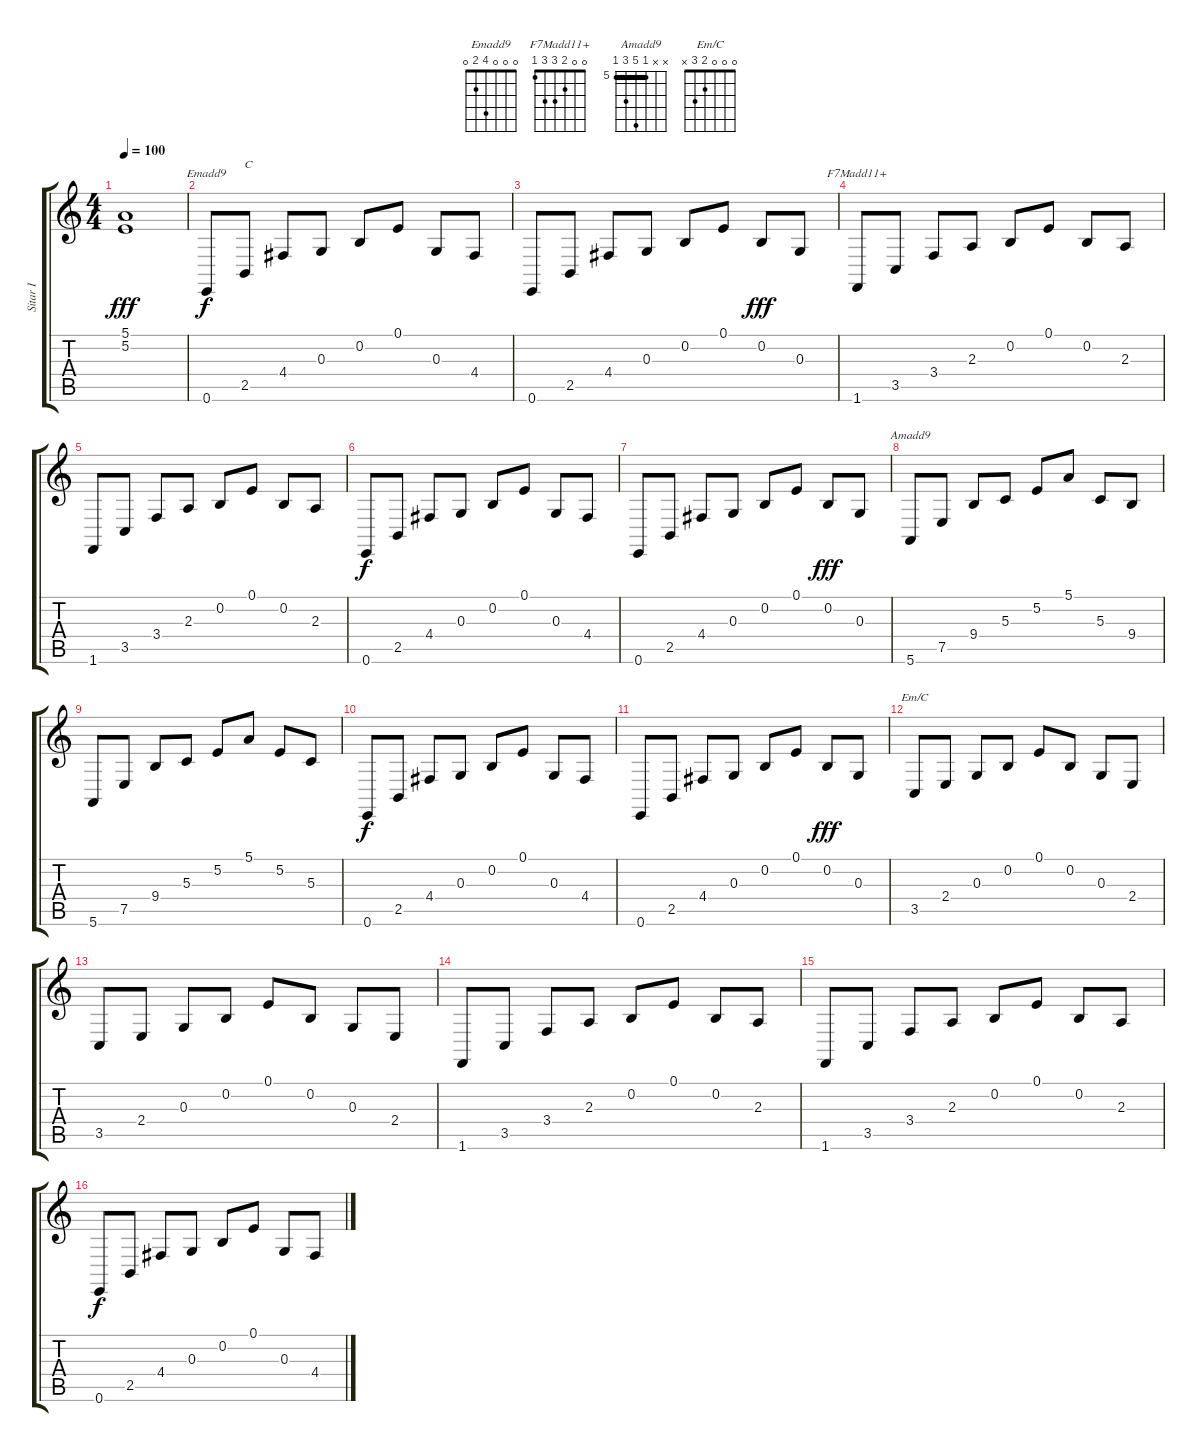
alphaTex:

\track ("Sitar I" "Sitar I") {instrument sitar}
\staff {score tabs}
\tuning (E4 B3 G3 D3 A2 E2) {hide}
\chord ("Emadd9" 0 0 0 4 2 0)
\chord ("F7Madd11+" 0 0 2 3 3 1)
\chord ("Amadd9" x x 5 9 7 5) {firstfret 5 barre 5}
\chord ("Em/C" 0 0 0 2 3 x)
\ts (4 4)
\tempo 100
\clef g2
\ks c
(5.1 5.2).1{dy fff} |
0.6.8{ch "Emadd9" dy f} 2.5.8{txt "C"} 4.4.8 0.3.8 0.2.8 0.1.8 0.3.8 4.4.8 |
0.6.8 2.5.8 4.4.8 0.3.8 0.2.8 0.1.8 0.2.8{dy fff} 0.3.8 |
1.6.8{ch "F7Madd11+"} 3.5.8 3.4.8 2.3.8 0.2.8 0.1.8 0.2.8 2.3.8 |
1.6.8 3.5.8 3.4.8 2.3.8 0.2.8 0.1.8 0.2.8 2.3.8 |
0.6.8{dy f} 2.5.8 4.4.8 0.3.8 0.2.8 0.1.8 0.3.8 4.4.8 |
0.6.8 2.5.8 4.4.8 0.3.8 0.2.8 0.1.8 0.2.8{dy fff} 0.3.8 |
5.6.8{ch "Amadd9"} 7.5.8 9.4.8 5.3.8 5.2.8 5.1.8 5.3.8 9.4.8 |
5.6.8 7.5.8 9.4.8 5.3.8 5.2.8 5.1.8 5.2.8 5.3.8 |
0.6.8{dy f} 2.5.8 4.4.8 0.3.8 0.2.8 0.1.8 0.3.8 4.4.8 |
0.6.8 2.5.8 4.4.8 0.3.8 0.2.8 0.1.8 0.2.8{dy fff} 0.3.8 |
3.5.8{ch "Em/C"} 2.4.8 0.3.8 0.2.8 0.1.8 0.2.8 0.3.8 2.4.8 |
3.5.8 2.4.8 0.3.8 0.2.8 0.1.8 0.2.8 0.3.8 2.4.8 |
1.6.8 3.5.8 3.4.8 2.3.8 0.2.8 0.1.8 0.2.8 2.3.8 |
1.6.8 3.5.8 3.4.8 2.3.8 0.2.8 0.1.8 0.2.8 2.3.8 |
0.6.8{dy f} 2.5.8 4.4.8 0.3.8 0.2.8 0.1.8 0.3.8 4.4.8
